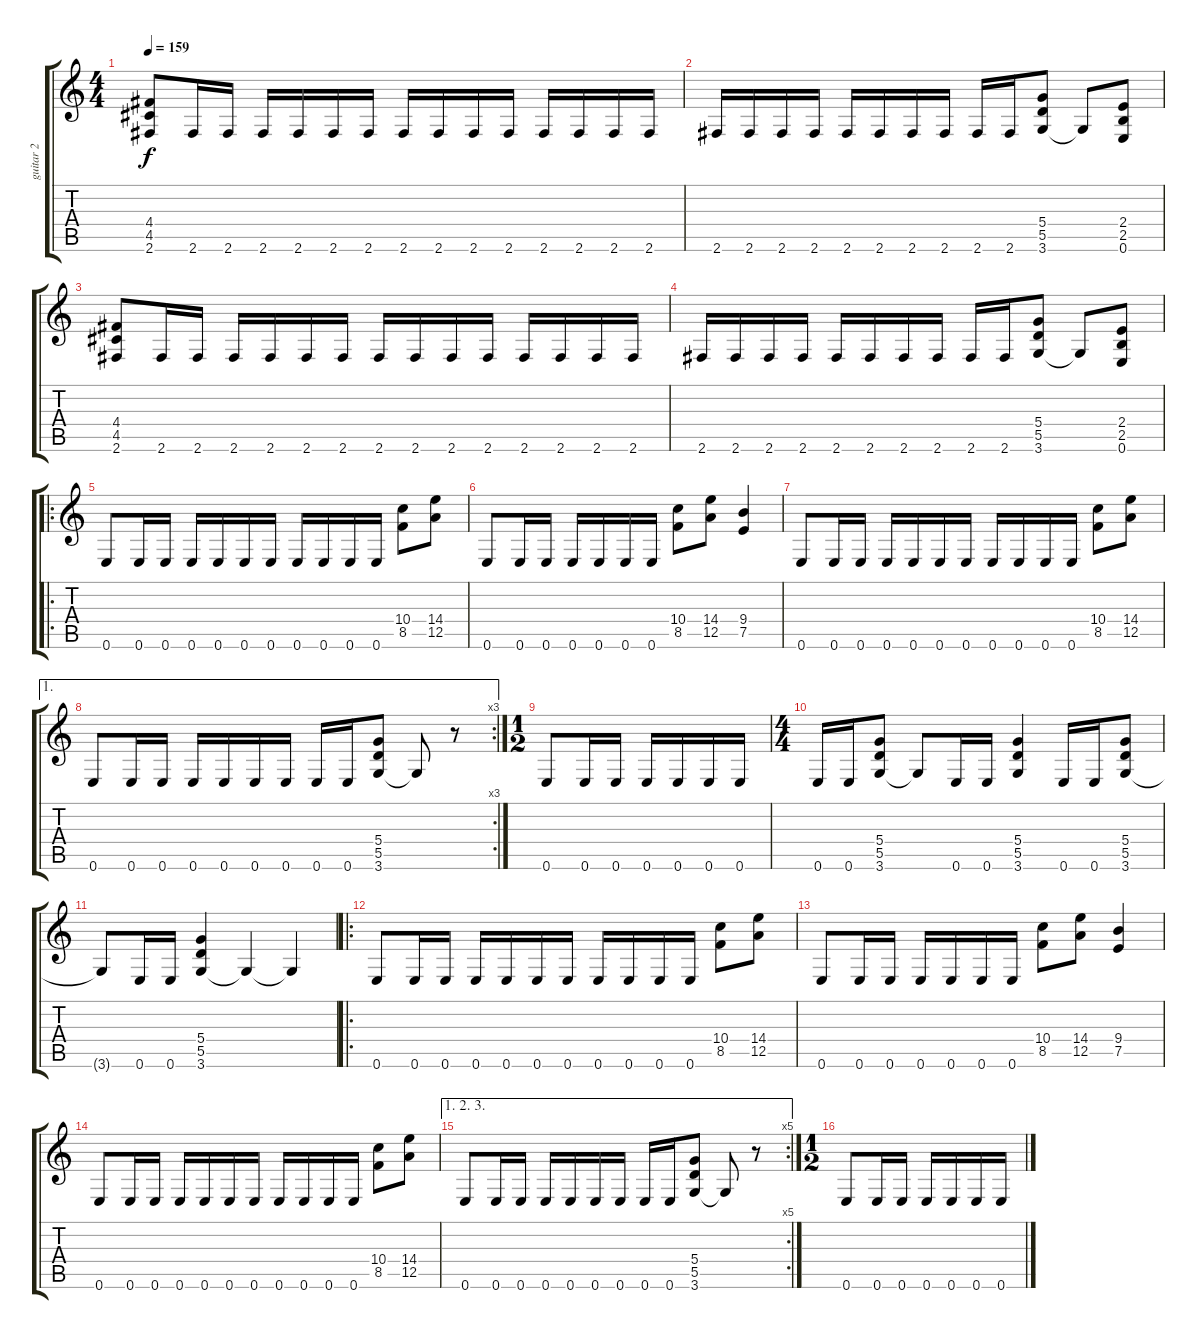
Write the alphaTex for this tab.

\track ("guitar 2" "guitar 2") {instrument distortionguitar}
\staff {score tabs}
\tuning (E4 B3 G3 D3 A2 E2) {hide}
\ts (4 4)
\tempo 159
\clef g2
\ks c
(4.4 4.5 2.6).8{dy f} 2.6.16 2.6.16 2.6.16 2.6.16 2.6.16 2.6.16 2.6.16 2.6.16 2.6.16 2.6.16 2.6.16 2.6.16 2.6.16 2.6.16 |
2.6.16 2.6.16 2.6.16 2.6.16 2.6.16 2.6.16 2.6.16 2.6.16 2.6.16 2.6.16 (5.4 5.5 3.6).8 3.6{t}.8 (2.4 2.5 0.6).8 |
(4.4 4.5 2.6).8 2.6.16 2.6.16 2.6.16 2.6.16 2.6.16 2.6.16 2.6.16 2.6.16 2.6.16 2.6.16 2.6.16 2.6.16 2.6.16 2.6.16 |
2.6.16 2.6.16 2.6.16 2.6.16 2.6.16 2.6.16 2.6.16 2.6.16 2.6.16 2.6.16 (5.4 5.5 3.6).8 3.6{t}.8 (2.4 2.5 0.6).8 |
\ro
0.6.8 0.6.16 0.6.16 0.6.16 0.6.16 0.6.16 0.6.16 0.6.16 0.6.16 0.6.16 0.6.16 (10.4 8.5).8 (14.4 12.5).8 |
0.6.8 0.6.16 0.6.16 0.6.16 0.6.16 0.6.16 0.6.16 (10.4 8.5).8 (14.4 12.5).8 (9.4 7.5).4 |
0.6.8 0.6.16 0.6.16 0.6.16 0.6.16 0.6.16 0.6.16 0.6.16 0.6.16 0.6.16 0.6.16 (10.4 8.5).8 (14.4 12.5).8 |
\ae 1
\rc 3
0.6.8 0.6.16 0.6.16 0.6.16 0.6.16 0.6.16 0.6.16 0.6.16 0.6.16 (5.4 5.5 3.6).8 3.6{t}.8 r.8 |
\ts (1 2)
0.6.8 0.6.16 0.6.16 0.6.16 0.6.16 0.6.16 0.6.16 |
\ts (4 4)
0.6.16 0.6.16 (5.4 5.5 3.6).8 3.6{t}.8 0.6.16 0.6.16 (5.4 5.5 3.6).4 0.6.16 0.6.16 (5.4 5.5 3.6).8 |
3.6{t}.8 0.6.16 0.6.16 (5.4 5.5 3.6).4 3.6{t}.4 3.6{t}.4 |
\ro
0.6.8 0.6.16 0.6.16 0.6.16 0.6.16 0.6.16 0.6.16 0.6.16 0.6.16 0.6.16 0.6.16 (10.4 8.5).8 (14.4 12.5).8 |
0.6.8 0.6.16 0.6.16 0.6.16 0.6.16 0.6.16 0.6.16 (10.4 8.5).8 (14.4 12.5).8 (9.4 7.5).4 |
0.6.8 0.6.16 0.6.16 0.6.16 0.6.16 0.6.16 0.6.16 0.6.16 0.6.16 0.6.16 0.6.16 (10.4 8.5).8 (14.4 12.5).8 |
\ae (1 2 3)
\rc 5
0.6.8 0.6.16 0.6.16 0.6.16 0.6.16 0.6.16 0.6.16 0.6.16 0.6.16 (5.4 5.5 3.6).8 3.6{t}.8 r.8 |
\ts (1 2)
0.6.8 0.6.16 0.6.16 0.6.16 0.6.16 0.6.16 0.6.16
